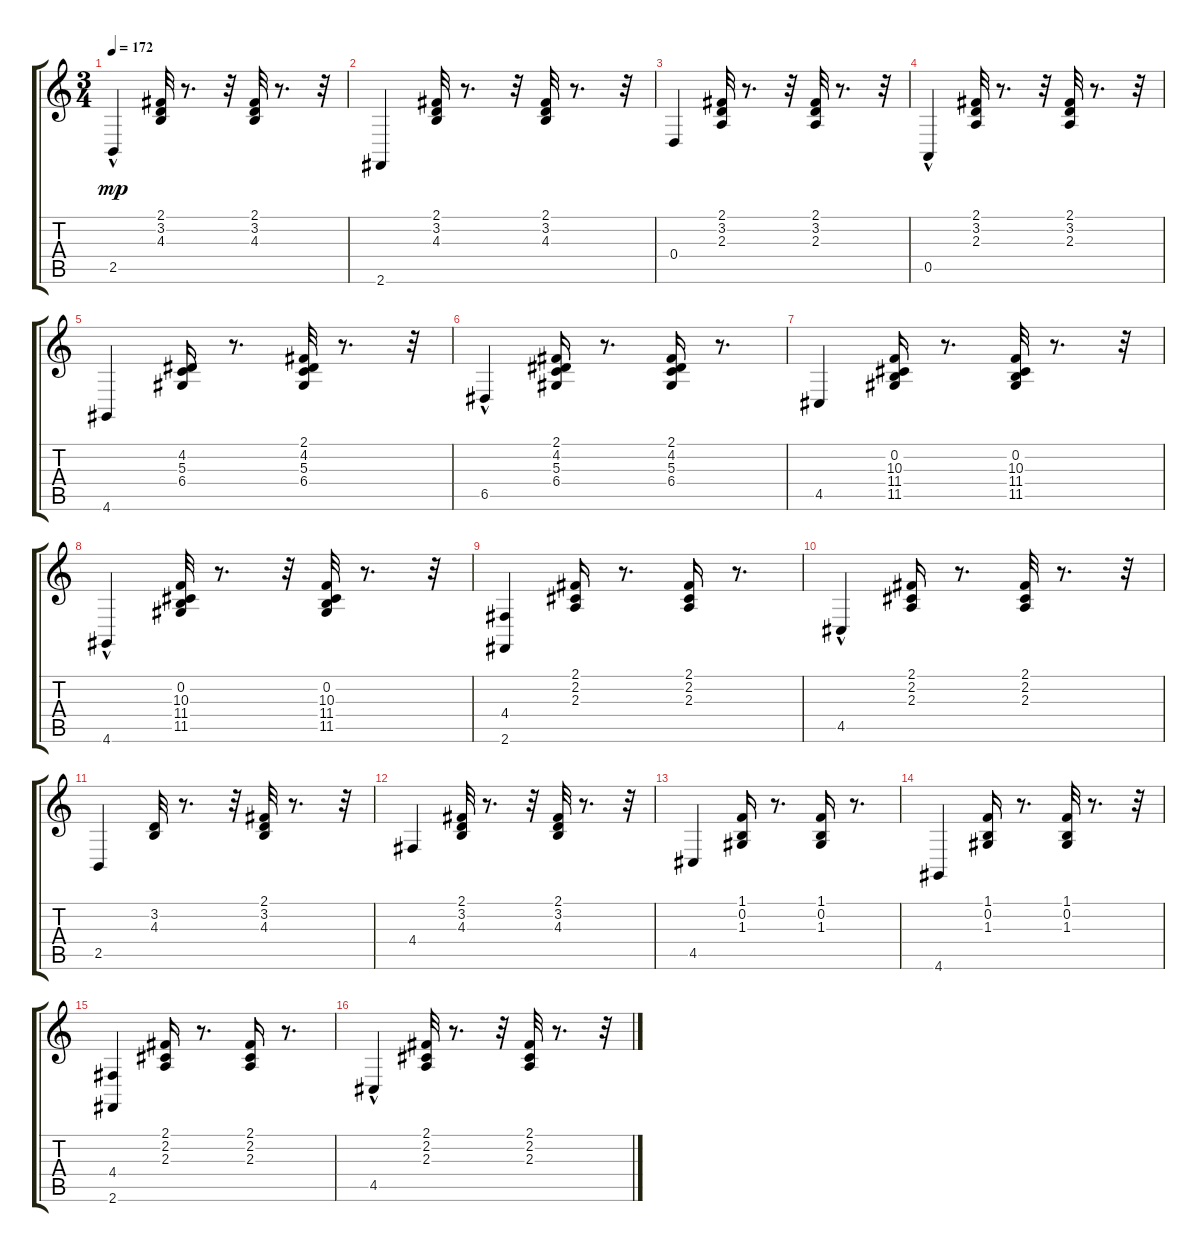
\track "" {instrument stringensemble1}
\staff {score tabs}
\tuning (E4 B3 G3 D3 A2 E2) {hide}
\ts (3 4)
\tempo 172
\clef g2
\ks c
2.5{hac}.4{dy mp} (2.1 3.2 4.3).32 r.8{d} r.32 (2.1 3.2 4.3).32 r.8{d} r.32 |
2.6.4 (2.1 3.2 4.3).32 r.8{d} r.32 (2.1 3.2 4.3).32 r.8{d} r.32 |
0.4.4 (2.1 3.2 2.3).32 r.8{d} r.32 (2.1 3.2 2.3).32 r.8{d} r.32 |
0.5{hac}.4 (2.1 3.2 2.3).32 r.8{d} r.32 (2.1 3.2 2.3).32 r.8{d} r.32 |
4.6.4 (4.2 5.3 6.4).16 r.8{d} (2.1 4.2 5.3 6.4).32 r.8{d} r.32 |
6.5{hac}.4 (2.1 4.2 5.3 6.4).16 r.8{d} (2.1 4.2 5.3 6.4).16 r.8{d} |
4.5.4 (0.2 10.3 11.4 11.5).16 r.8{d} (0.2 10.3 11.4 11.5).32 r.8{d} r.32 |
4.6{hac}.4 (0.2 10.3 11.4 11.5).32 r.8{d} r.32 (0.2 10.3 11.4 11.5).32 r.8{d} r.32 |
(4.4 2.6).4 (2.1 2.2 2.3).16 r.8{d} (2.1 2.2 2.3).16 r.8{d} |
4.5{hac}.4 (2.1 2.2 2.3).16 r.8{d} (2.1 2.2 2.3).32 r.8{d} r.32 |
2.5.4 (3.2 4.3).32 r.8{d} r.32 (2.1 3.2 4.3).32 r.8{d} r.32 |
4.4.4 (2.1 3.2 4.3).32 r.8{d} r.32 (2.1 3.2 4.3).32 r.8{d} r.32 |
4.5.4 (1.1 0.2 1.3).16 r.8{d} (1.1 0.2 1.3).16 r.8{d} |
4.6.4 (1.1 0.2 1.3).16 r.8{d} (1.1 0.2 1.3).32 r.8{d} r.32 |
(4.4 2.6).4 (2.1 2.2 2.3).16 r.8{d} (2.1 2.2 2.3).16 r.8{d} |
4.5{hac}.4 (2.1 2.2 2.3).32 r.8{d} r.32 (2.1 2.2 2.3).32 r.8{d} r.32
